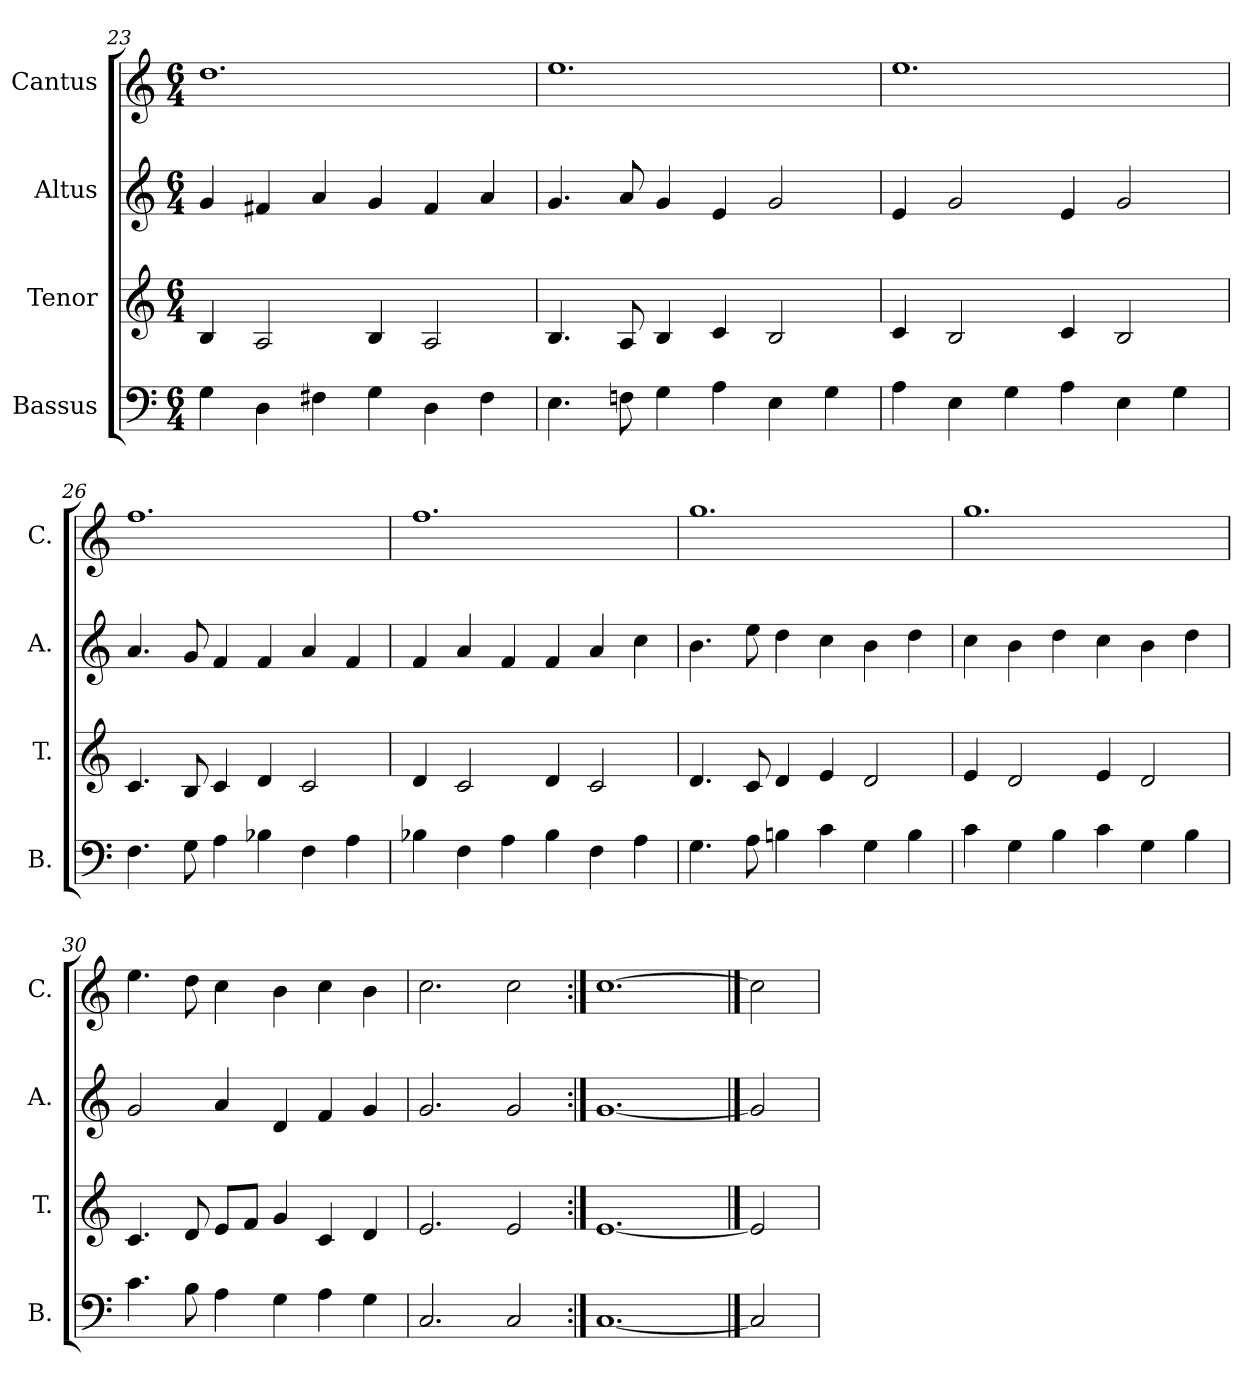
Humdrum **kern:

**kern	**kern	**kern	**kern
*part4	*part3	*part2	*part1
*staff4	*staff3	*staff2	*staff1
*I"Bassus	*I"Tenor	*I"Altus	*I"Cantus
*I'B.	*I'T.	*I'A.	*I'C.
*clefF4	*clefG2	*clefG2	*clefG2
*k[]	*k[]	*k[]	*k[]
*M6/4	*M6/4	*M6/4	*M6/4
=23	=23	=23	=23
4G\	4B/	4g/	1.dd
4D\	2A/	4f#X/	.
4F#X\	.	4a/	.
4G\	4B/	4g/	.
4D\	2A/	4f#/	.
4F#\	.	4a/	.
=24	=24	=24	=24
4.E\	4.B/	4.g/	1.ee
8Fn\	8A/	8a/	.
4G\	4B/	4g/	.
4A\	4c/	4e/	.
4E\	2B/	2g/	.
4G\	.	.	.
=25	=25	=25	=25
4A\	4c/	4e/	1.ee
4E\	2B/	2g/	.
4G\	.	.	.
4A\	4c/	4e/	.
4E\	2B/	2g/	.
4G\	.	.	.
!!LO:LB:g=z
=26	=26	=26	=26
4.F\	4.c/	4.a/	1.ff
8G\	8B/	8g/	.
4A\	4c/	4f/	.
4B-X\	4d/	4f/	.
4F\	2c/	4a/	.
4A\	.	4f/	.
=27	=27	=27	=27
4B-X\	4d/	4f/	1.ff
4F\	2c/	4a/	.
4A\	.	4f/	.
4B-\	4d/	4f/	.
4F\	2c/	4a/	.
4A\	.	4cc\	.
=28	=28	=28	=28
4.G\	4.d/	4.b\	1.gg
8A\	8c/	8ee\	.
4Bn\	4d/	4dd\	.
4c\	4e/	4cc\	.
4G\	2d/	4b\	.
4B\	.	4dd\	.
=29	=29	=29	=29
4c\	4e/	4cc\	1.gg
4G\	2d/	4b\	.
4B\	.	4dd\	.
4c\	4e/	4cc\	.
4G\	2d/	4b\	.
4B\	.	4dd\	.
=30	=30	=30	=30
4.c\	4.c/	2g/	4.ee\
8B\	8d/	.	8dd\
4A\	8e/L	4a/	4cc\
.	8f/J	.	.
4G\	4g/	4d/	4b\
4A\	4c/	4f/	4cc\
4G\	4d/	4g/	4b\
=31	=31	=31	=31
2.C/	2.e/	2.g/	2.cc\
2C/	2e/	2g/	2cc\
=32:|!	=32:|!	=32:|!	=32:|!
[1.C	[1.e	[1.g	[1.cc
==33	==33	==33	==33
2C]	2e]	2g]	2cc]
=	=	=	=
*-	*-	*-	*-
